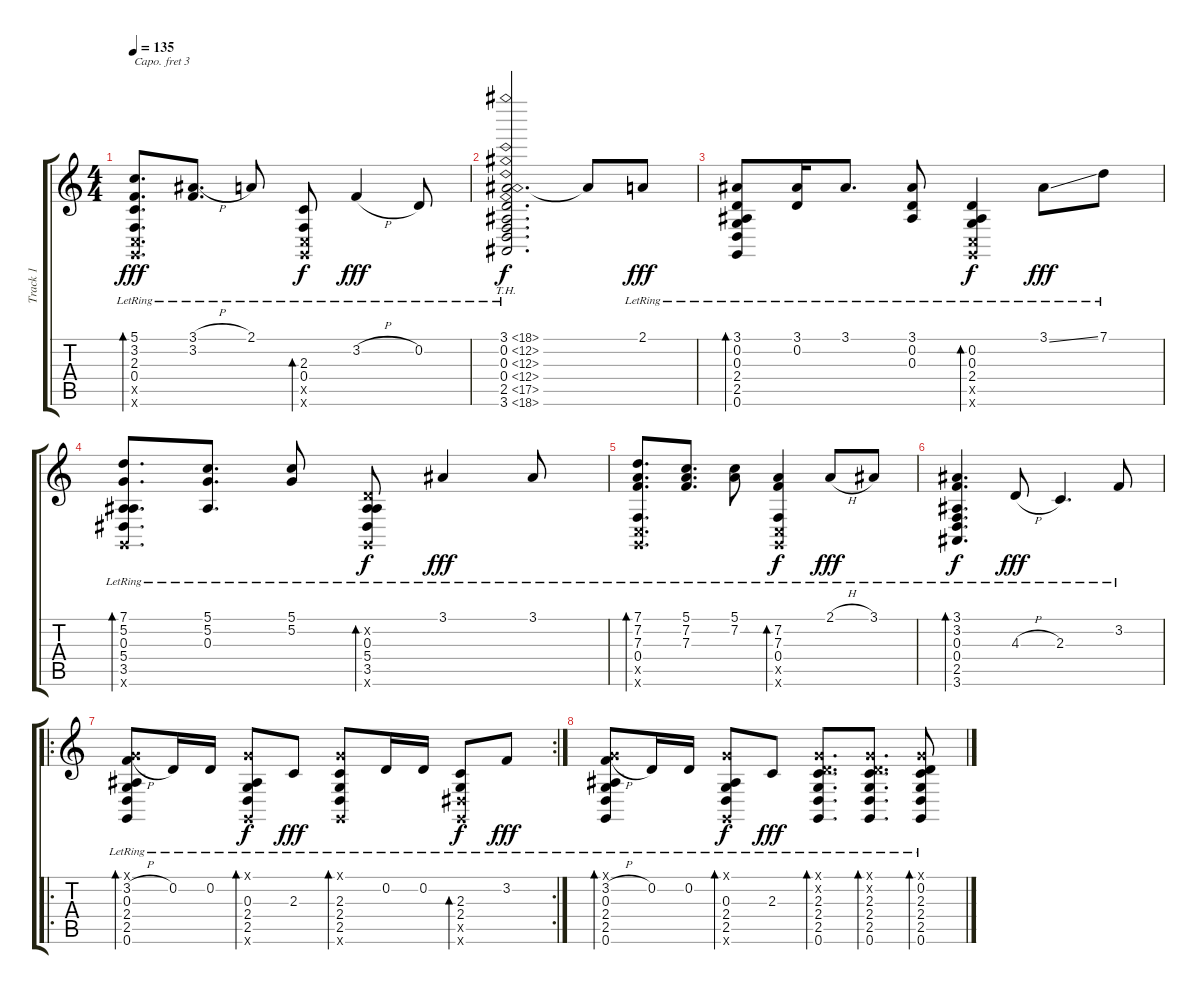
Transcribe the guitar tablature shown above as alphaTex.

\track ("Track 1" "Track 1") {instrument brightacousticpiano}
\staff {score tabs}
\capo 3
\tuning (E4 B3 G3 D3 A2 E2) {hide}
\ts (4 4)
\tempo 135
\clef g2
\ks c
(5.1{lr} 3.2{lr} 2.3{lr} 0.4{lr} 0.5{x} 0.6{x}).8{d bd 60 dy fff} (3.1{h lr} 3.2{lr}).8{d} 2.1{lr}.8 (2.3{lr} 0.4{lr} 0.5{x} 0.6{x}).8{bd 60 dy f} 3.2{h lr}.4{dy fff} 0.2{lr}.8 |
(3.1{th 15 lr} 0.2{th 12 lr} 0.3{th 12 lr} 0.4{th 12 lr} 2.5{th 15 lr} 3.6{th 15 lr}).2{d dy f} 3.1{t}.8 2.1{lr}.8{dy fff} |
(3.1{lr} 0.2{lr} 0.3{lr} 2.4{lr} 2.5{lr} 0.6{lr}).8{bd 60} (3.1{lr} 0.2{lr}).16 3.1{lr}.8{d} (3.1{lr} 0.2{lr} 0.3{lr}).8 (0.2{lr} 0.3{lr} 2.4{lr} 0.5{x} 0.6{x}).4{bd 60 dy f} 3.1{ss lr}.8{dy fff} 7.1{lr}.8 |
(7.1{lr} 5.2{lr} 0.3{lr} 5.4{lr} 3.5{lr} 0.6{x}).8{d bd 60} (5.1{lr} 5.2{lr} 0.3{lr}).8{d} (5.1{lr} 5.2{lr}).8 (0.2{x} 0.3{lr} 5.4{lr} 3.5{lr} 0.6{x}).8{bd 60 dy f} 3.1{lr}.4{dy fff} 3.1{lr}.8 |
(7.1{lr} 7.2{lr} 7.3{lr} 0.4{lr} 0.5{x} 0.6{x}).8{d bd 60} (5.1{lr} 7.2{lr} 7.3{lr}).8{d} (5.1{lr} 7.2{lr}).8 (7.2{lr} 7.3{lr} 0.4{lr} 0.5{x} 0.6{x}).4{bd 60 dy f} 2.1{h lr}.8{dy fff} 3.1{lr}.8 |
(3.1{lr} 3.2{lr} 0.3{lr} 0.4{lr} 2.5{lr} 3.6{lr}).4{d bd 60 dy f} 4.3{h lr}.8{dy fff} 2.3{lr}.4{d} 3.2{lr}.8 |
\ro
\rc 2
(0.1{x} 3.2{h lr} 0.3{lr} 2.4{lr} 2.5{lr} 0.6{lr}).8{bd 60} 0.2{lr}.16 0.2{lr}.16 (0.1{x} 0.3{lr} 2.4{lr} 2.5{lr} 0.6{x}).8{bd 60 dy f} 2.3{lr}.8{dy fff} (0.1{x} 2.3{lr} 2.4{lr} 2.5{lr} 0.6{x}).8{bd 60} 0.2{lr}.16 0.2{lr}.16 (2.3{lr} 2.4{lr} 3.5{x} 0.6{x}).8{bd 60 dy f} 3.2{lr}.8{dy fff} |
(0.1{x} 3.2{h lr} 0.3{lr} 2.4{lr} 2.5{lr} 0.6{lr}).8{bd 60} 0.2{lr}.16 0.2{lr}.16 (0.1{x} 0.3{lr} 2.4{lr} 2.5{lr} 0.6{x}).8{bd 60 dy f} 2.3{lr}.8{dy fff} (0.1{x} 0.2{x} 2.3{lr} 2.4{lr} 2.5{lr} 0.6{lr}).8{d bd 60} (0.1{x} 0.2{x} 2.3{lr} 2.4{lr} 2.5{lr} 0.6{lr}).8{d bd 60} (0.1{x} 0.2{lr} 2.3{lr} 2.4{lr} 2.5{lr} 0.6{lr}).8{bd 60}
